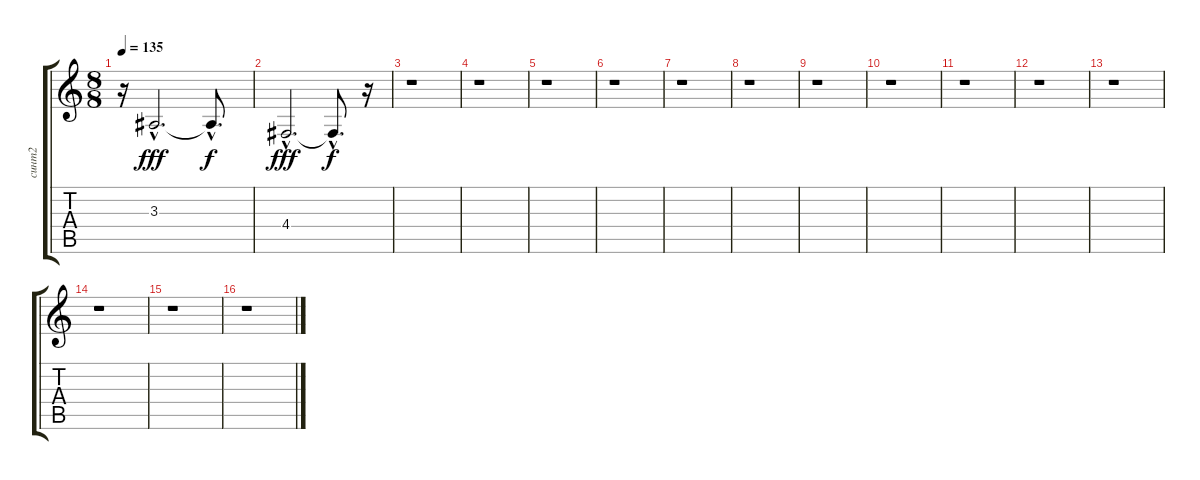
\track ("синт2" "синт2") {instrument pad8sweep}
\staff {score tabs}
\tuning (E4 B3 G3 D3 A2 E2) {hide}
\ts (8 8)
\tempo 135
\clef g2
\ks c
r.16{dy fff} 3.3{hac}.2{d} 3.3{hac t}.8{d dy f} |
4.4{hac}.2{d dy fff} 4.4{hac t}.8{d dy f} r.16 |
r.1 |
r.1 |
r.1 |
r.1 |
r.1 |
r.1 |
r.1 |
r.1 |
r.1 |
r.1 |
r.1 |
r.1 |
r.1 |
r.1
